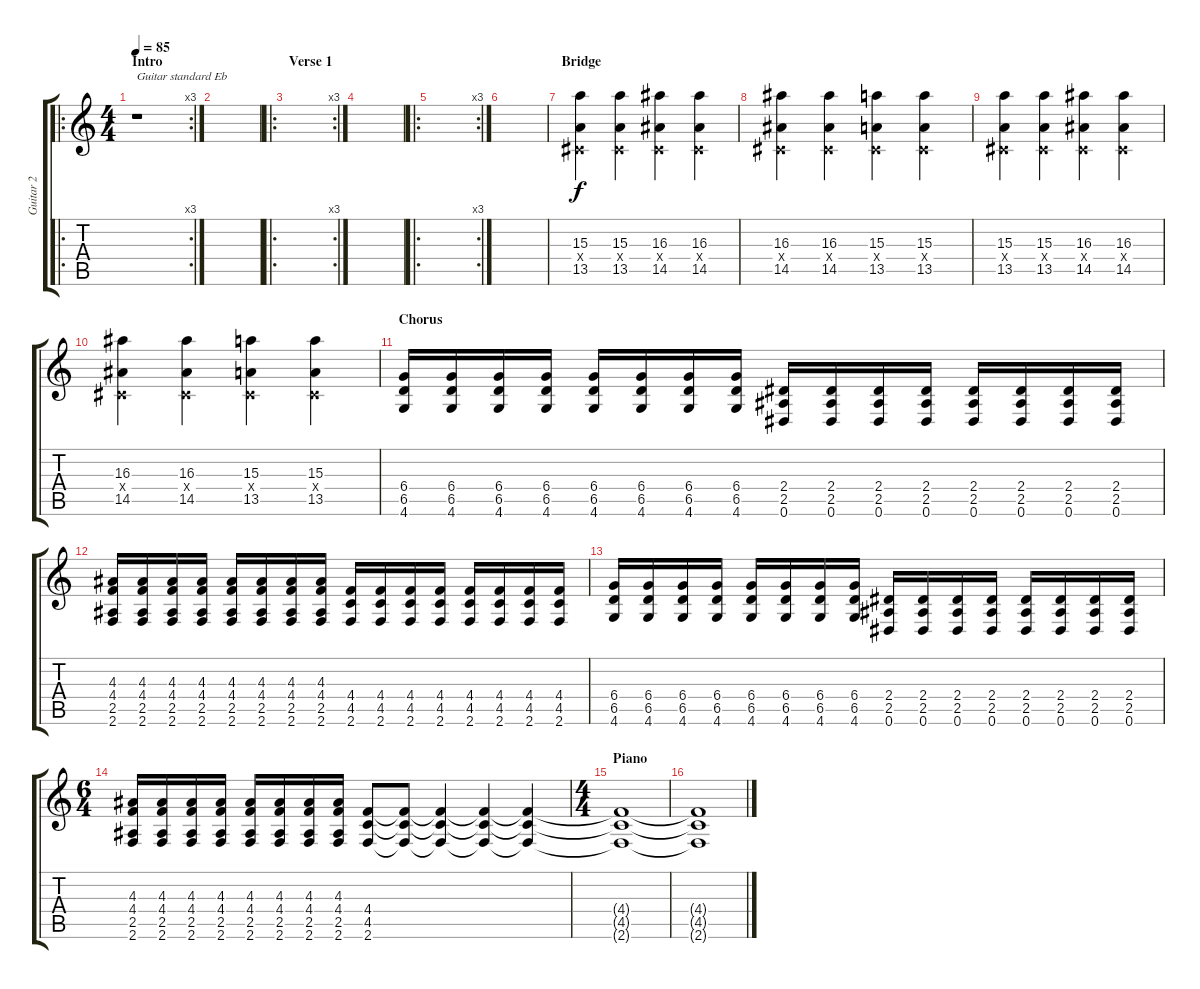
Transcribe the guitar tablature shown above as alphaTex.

\track ("Guitar 2" "Guitar 2") {instrument distortionguitar}
\staff {score tabs}
\tuning (Eb4 Bb3 Gb3 Db3 Ab2 Eb2) {hide}
\ro
\rc 3
\ts (4 4)
\section ("" "Intro")
\tempo 85
\clef g2
\ks c
r.1{txt "Guitar standard Eb" dy f instrument distortionguitar} |
|
\ro
\rc 3
\section ("" "Verse 1")
|
|
\ro
\rc 3
|
|
\section ("" "Bridge")
(15.3 0.4{x} 13.5).4{volume 7} (15.3 0.4{x} 13.5).4 (16.3 0.4{x} 14.5).4 (16.3 0.4{x} 14.5).4 |
(16.3 0.4{x} 14.5).4 (16.3 0.4{x} 14.5).4 (15.3 0.4{x} 13.5).4 (15.3 0.4{x} 13.5).4 |
(15.3 0.4{x} 13.5).4 (15.3 0.4{x} 13.5).4 (16.3 0.4{x} 14.5).4 (16.3 0.4{x} 14.5).4 |
(16.3 0.4{x} 14.5).4 (16.3 0.4{x} 14.5).4 (15.3 0.4{x} 13.5).4 (15.3 0.4{x} 13.5).4 |
\section ("" "Chorus")
(6.4 6.5 4.6).16{volume 13 instrument distortionguitar} (6.4 6.5 4.6).16 (6.4 6.5 4.6).16 (6.4 6.5 4.6).16 (6.4 6.5 4.6).16 (6.4 6.5 4.6).16 (6.4 6.5 4.6).16 (6.4 6.5 4.6).16 (2.4 2.5 0.6).16 (2.4 2.5 0.6).16 (2.4 2.5 0.6).16 (2.4 2.5 0.6).16 (2.4 2.5 0.6).16 (2.4 2.5 0.6).16 (2.4 2.5 0.6).16 (2.4 2.5 0.6).16 |
(4.3 4.4 2.5 2.6).16 (4.3 4.4 2.5 2.6).16 (4.3 4.4 2.5 2.6).16 (4.3 4.4 2.5 2.6).16 (4.3 4.4 2.5 2.6).16 (4.3 4.4 2.5 2.6).16 (4.3 4.4 2.5 2.6).16 (4.3 4.4 2.5 2.6).16 (4.4 4.5 2.6).16 (4.4 4.5 2.6).16 (4.4 4.5 2.6).16 (4.4 4.5 2.6).16 (4.4 4.5 2.6).16 (4.4 4.5 2.6).16 (4.4 4.5 2.6).16 (4.4 4.5 2.6).16 |
(6.4 6.5 4.6).16 (6.4 6.5 4.6).16 (6.4 6.5 4.6).16 (6.4 6.5 4.6).16 (6.4 6.5 4.6).16 (6.4 6.5 4.6).16 (6.4 6.5 4.6).16 (6.4 6.5 4.6).16 (2.4 2.5 0.6).16 (2.4 2.5 0.6).16 (2.4 2.5 0.6).16 (2.4 2.5 0.6).16 (2.4 2.5 0.6).16 (2.4 2.5 0.6).16 (2.4 2.5 0.6).16 (2.4 2.5 0.6).16 |
\ts (6 4)
(4.3 4.4 2.5 2.6).16 (4.3 4.4 2.5 2.6).16 (4.3 4.4 2.5 2.6).16 (4.3 4.4 2.5 2.6).16 (4.3 4.4 2.5 2.6).16 (4.3 4.4 2.5 2.6).16 (4.3 4.4 2.5 2.6).16 (4.3 4.4 2.5 2.6).16 (4.4 4.5 2.6).8 (4.4{t} 4.5{t} 2.6{t}).8 (4.4{t} 4.5{t} 2.6{t}).4 (4.4{t} 4.5{t} 2.6{t}).4 (4.4{t} 4.5{t} 2.6{t}).4 |
\ts (4 4)
\section ("" "Piano")
(4.4{t} 4.5{t} 2.6{t}).1{volume 0} |
(4.4{t} 4.5{t} 2.6{t}).1
